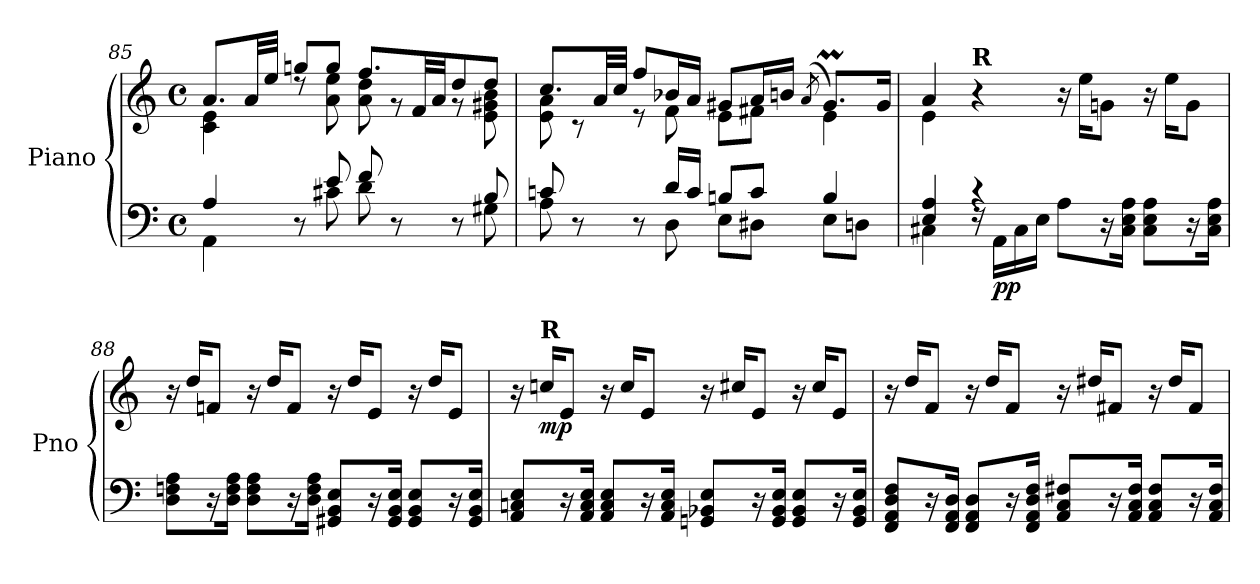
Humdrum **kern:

**kern	**kern	**dynam
*part1	*part1	*part1
*staff2	*staff1	*staff1/2
*I"Piano	*	*
*I'Pno	*	*
*clefF4	*clefG2	*
*k[]	*k[]	*
*M4/4	*M4/4	*
*met(c)	*met(c)	*
=85	=85	=85
*^	*^	*
4A/	4AA\	8.a/L	4c\ 4e\	.
.	.	32a/LL	.	.
.	.	32ee/JJJ	.	.
8r	8ryy	8ggn/L	8rdd	.
8e/	8c#X\	8gg/J	8a\ 8ee\	.
8f/	8d\	8.ff/L	8a\ 8dd\	.
8r	4ryy	.	8rg	.
.	.	32f/LL	.	.
.	.	32a/JJ	.	.
8r	.	8dd/	8rg	.
8B/	8G#X\	8dd/J	8e\ 8g#X\ 8b\	.
!!LO:LB:g=z	!!
=86	=86	=86	=86	=86
8cn/	8A\	8.cc/L	8e\ 8a\	.
8r	4ryy	.	8r	.
.	.	32a/LL	.	.
.	.	32cc/JJJ	.	.
8r	.	8ff/L	8r	.
16d/LL	8D\	16b-X/L	8f\	.
16c/JJ	.	16a/JJ	.	.
8Bn/L	8E\L	8g#X/L	8e\L	.
8c/J	8D#X\J	16a/L	8f#X\J	.
.	.	16bn/JJ	.	.
.	.	(>8qa/	.	.
4B/	8E\L	8.g#m/L)	4e\	.
.	8Dn\J	.	.	.
.	.	16g#/Jk	.	.
=87	=87	=87	=87	=87
4E/ 4A/	4C#X\	4a/	4e\	.
!	!	!LO:TX:a:B:t=R	!	!
4r	16rF	4r	2.ryy	.
!	!	!	!	!LO:DY:b=2
.	16AA\LL	.	.	pp
.	16C#\	.	.	.
.	16E\JJ	.	.	.
8A\L	2ryy	16r	.	.
.	.	16ee\KL	.	.
16r	.	8gn\J	.	.
16C#\ 16E\ 16A\Jk	.	.	.	.
8C#\ 8E\ 8A\L	.	16r	.	.
.	.	16ee\KL	.	.
16r	.	8g\J	.	.
16C#\ 16E\ 16A\Jk	.	.	.	.
*v	*v	*	*	*
*	*v	*v	*
=88	=88	=88
8D\ 8Fn\ 8A\L	16r	.
.	16dd/KL	.
16r	8fn/J	.
16D\ 16F\ 16A\Jk	.	.
8D\ 8F\ 8A\L	16r	.
.	16dd/KL	.
16r	8f/J	.
16D\ 16F\ 16A\Jk	.	.
8GG#X/ 8BB/ 8E/L	16r	.
.	16dd/KL	.
16r	8e/J	.
16GG#/ 16BB/ 16E/Jk	.	.
8GG#/ 8BB/ 8E/L	16r	.
.	16dd/KL	.
16r	8e/J	.
16GG#/ 16BB/ 16E/Jk	.	.
!!LO:LB:g=z
=89	=89	=89
8AA/ 8Cn/ 8E/L	16r	.
!	!LO:TX:a:B:t=R	!
!	!	!LO:DY:b
.	16ccn/KL	mp
16r	8e/J	.
16AA/ 16C/ 16E/Jk	.	.
8AA/ 8C/ 8E/L	16r	.
.	16cc/KL	.
16r	8e/J	.
16AA/ 16C/ 16E/Jk	.	.
8GGn/ 8BB-X/ 8E/L	16r	.
.	16cc#X/KL	.
16r	8e/J	.
16GG/ 16BB-/ 16E/Jk	.	.
8GG/ 8BB-/ 8E/L	16r	.
.	16cc#/KL	.
16r	8e/J	.
16GG/ 16BB-/ 16E/Jk	.	.
=90	=90	=90
8FF/ 8AA/ 8D/ 8F/L	16r	.
.	16dd/KL	.
16r	8f/J	.
16FF/ 16AA/ 16D/Jk	.	.
8FF/ 8AA/ 8D/L	16r	.
.	16dd/KL	.
16r	8f/J	.
16FF/ 16AA/ 16D/ 16F/Jk	.	.
8AA/ 8C/ 8F#X/L	16r	.
.	16dd#X/KL	.
16r	8f#X/J	.
16AA/ 16C/ 16F#/Jk	.	.
8AA/ 8C/ 8F#/L	16r	.
.	16dd#/KL	.
16r	8f#/J	.
16AA/ 16C/ 16F#/Jk	.	.
=	=	=
*-	*-	*-
